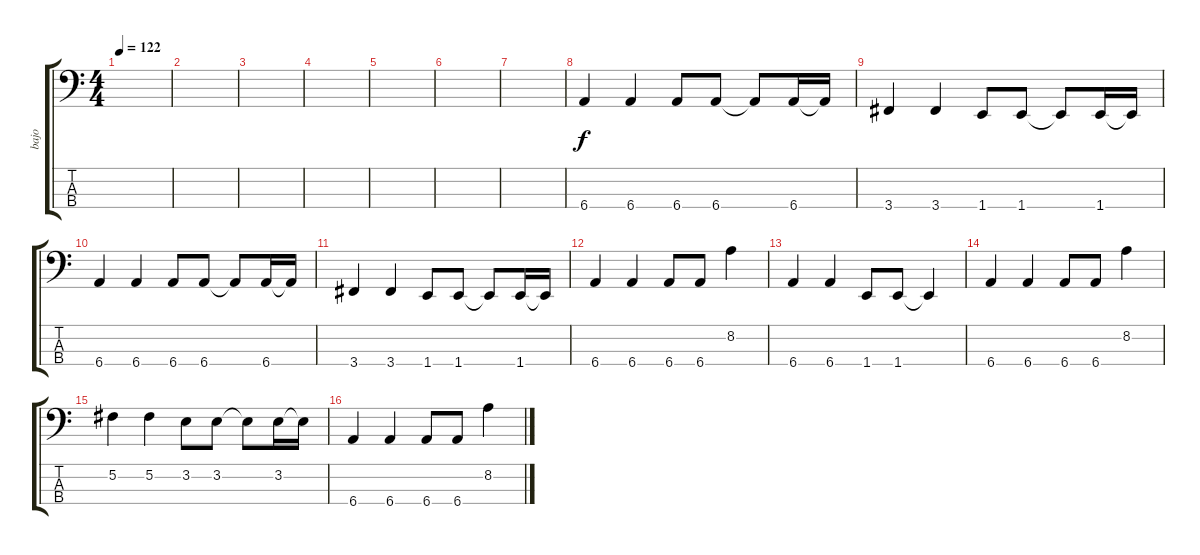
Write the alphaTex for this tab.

\track ("bajo" "bajo") {instrument slapbass1}
\staff {score tabs}
\tuning (Gb2 Db2 Ab1 Eb1) {hide}
\ts (4 4)
\tempo 122
\clef f4
\ks c
|
|
|
|
|
|
|
6.4.4 6.4.4 6.4.8 6.4.8 6.4{t}.8 6.4.16 6.4{t}.16 |
3.4.4 3.4.4 1.4.8 1.4.8 1.4{t}.8 1.4.16 1.4{t}.16 |
6.4.4 6.4.4 6.4.8 6.4.8 6.4{t}.8 6.4.16 6.4{t}.16 |
3.4.4 3.4.4 1.4.8 1.4.8 1.4{t}.8 1.4.16 1.4{t}.16 |
6.4.4 6.4.4 6.4.8 6.4.8 8.2.4 |
6.4.4 6.4.4 1.4.8 1.4.8 1.4{t}.4 |
6.4.4 6.4.4 6.4.8 6.4.8 8.2.4 |
5.2.4 5.2.4 3.2.8 3.2.8 3.2{t}.8 3.2.16 3.2{t}.16 |
6.4.4 6.4.4 6.4.8 6.4.8 8.2.4
